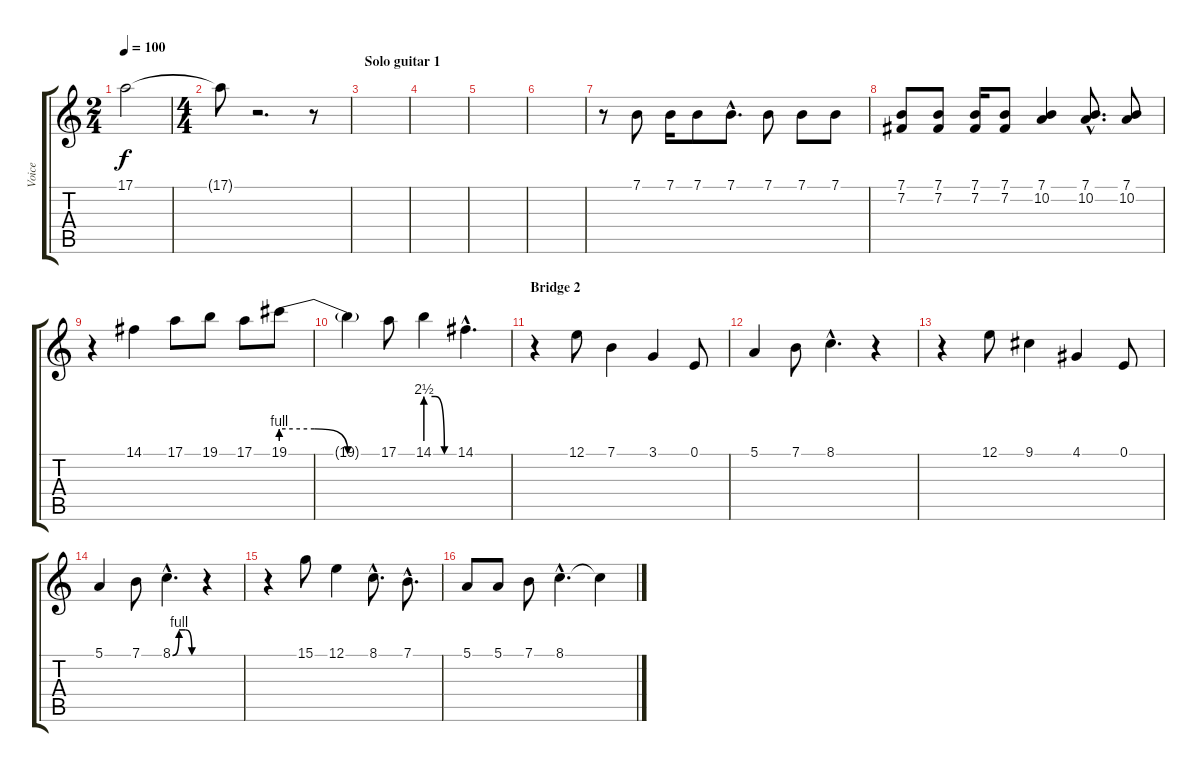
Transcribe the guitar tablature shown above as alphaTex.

\track ("Voice" "Voice") {instrument piccolo}
\staff {score tabs}
\tuning (E4 B3 G3 D3 A2 E2) {hide}
\ts (2 4)
\tempo 100
\clef g2
\ks c
17.1{t}.2{dy f} |
\ts (4 4)
17.1{t}.8 r.2{d} r.8 |
\section ("" "Solo guitar 1")
|
|
|
|
r.8 7.1.8 7.1.16 7.1.8 7.1{hac}.8{d} 7.1.8 7.1.8 7.1.8 |
(7.1 7.2).8 (7.1 7.2).8 (7.1 7.2).16 (7.1 7.2).8 (7.1 10.2).4 (7.1{hac} 10.2{hac}).8{d} (7.1 10.2).8 |
r.4 14.1.4 17.1.8 19.1.8 17.1.8 19.1{be (custom 0 4 20 4 40 0 60 0)}.8 |
19.1{t}.4 17.1.8 14.1{be (custom 0 10 20 10 40 0 60 0)}.4 14.1{hac}.4{d} |
\section ("" "Bridge 2")
r.4 12.1.8 7.1.4 3.1.4 0.1.8 |
5.1.4 7.1.8 8.1{hac}.4{d} r.4 |
r.4 12.1.8 9.1.4 4.1.4 0.1.8 |
5.1.4 7.1.8 8.1{be (custom 0 0 15 4 30 4 45 0 60 0) hac}.4{d} r.4 |
r.4 15.1.8 12.1.4 8.1{hac}.8{d} 7.1{hac}.8{d} |
5.1.8 5.1.8 7.1.8 8.1{hac}.4{d} 8.1{t}.4
